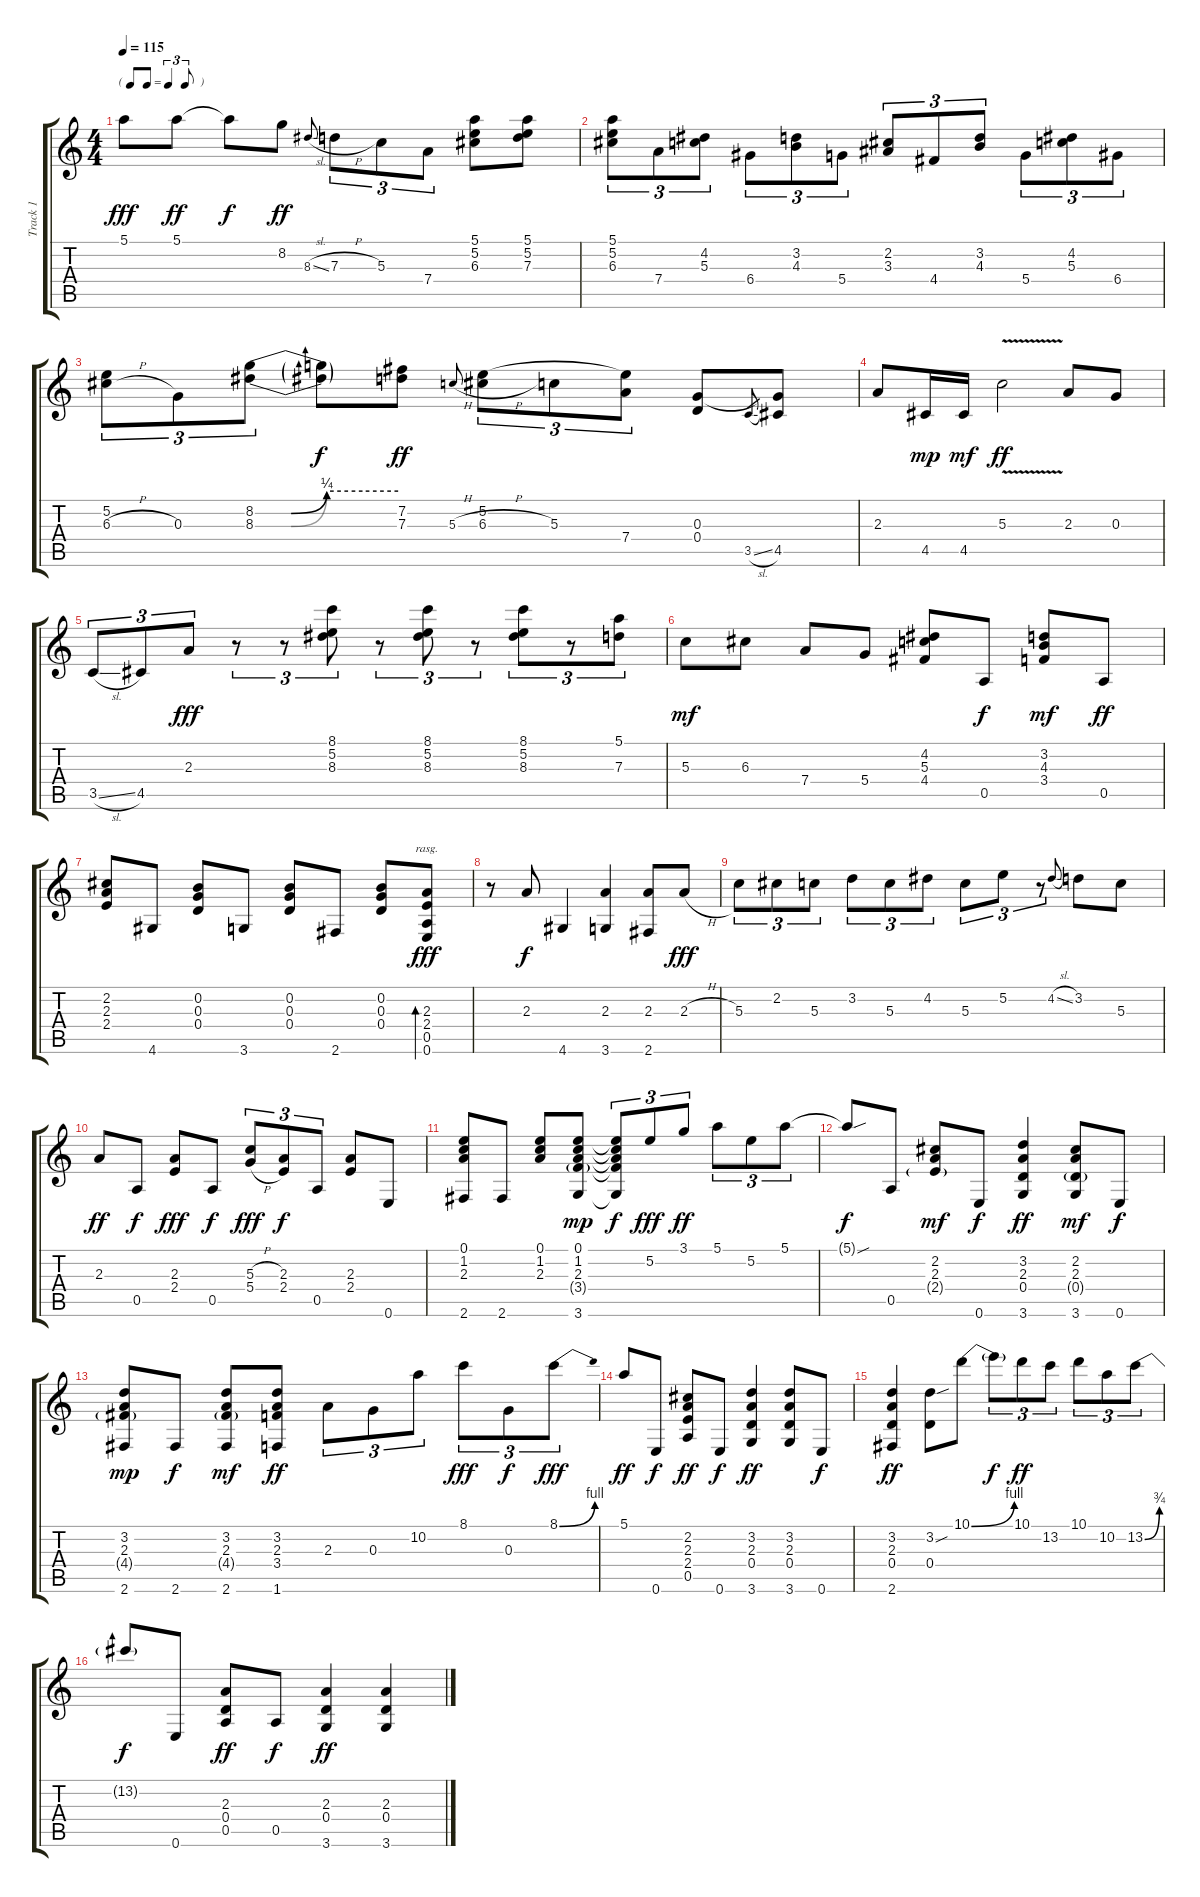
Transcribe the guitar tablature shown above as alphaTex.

\track ("Track 1" "Track 1") {instrument acousticguitarsteel}
\staff {score tabs}
\tuning (E4 B3 G3 D3 A2 E2) {hide}
\ts (4 4)
\tf triplet8th
\tempo 115
\clef g2
\ks c
5.1.8{dy fff} 5.1.8{dy ff} 5.1{t}.8{dy f} 8.2.8{dy ff} 8.3{sl}.8{gr onbeat} 7.3{h}.8{tu (3 2)} 5.3.8{tu (3 2)} 7.4.8{tu (3 2)} (5.1 5.2 6.3).8 (5.1 5.2 7.3).8 |
(5.1 5.2 6.3).8{tu (3 2)} 7.4.8{tu (3 2)} (4.2 5.3).8{tu (3 2)} 6.4.8{tu (3 2)} (3.2 4.3).8{tu (3 2)} 5.4.8{tu (3 2)} (2.2 3.3).8{tu (3 2)} 4.4.8{tu (3 2)} (3.2 4.3).8{tu (3 2)} 5.4.8{tu (3 2)} (4.2 5.3).8{tu (3 2)} 6.4.8{tu (3 2)} |
(5.2 6.3{h}).8{tu (3 2)} 0.3.8{tu (3 2)} (8.2{be (custom 0 0 15 0 30 1 45 1 60 1)} 8.3{be (custom 0 0 15 0 30 1 45 1 60 1)}).8{tu (3 2)} (8.2{t} 8.3{t}).8{dy f} (7.2 7.3).8{dy ff} 5.3{h}.8{gr onbeat} (5.2 6.3{h}).8{tu (3 2)} 5.3.8{tu (3 2)} (5.2{t} 7.4).8{tu (3 2)} (0.3 0.4).8 3.5{sl}.8{gr} (0.3{t} 4.5).8 |
2.3.8 4.5.16{dy mp} 4.5.16{dy mf} 5.3{v}.2{dy ff} 2.3.8 0.3.8 |
3.5{sl}.8{tu (3 2)} 4.5.8{tu (3 2)} 2.3.8{tu (3 2) dy fff} r.8{tu (3 2)} r.8{tu (3 2)} (8.1 5.2 8.3).8{tu (3 2)} r.8{tu (3 2)} (8.1 5.2 8.3).8{tu (3 2)} r.8{tu (3 2)} (8.1 5.2 8.3).8{tu (3 2)} r.8{tu (3 2)} (5.1 7.3).8{tu (3 2)} |
5.3.8{dy mf} 6.3.8 7.4.8 5.4.8 (4.2 5.3 4.4).8 0.5.8{dy f} (3.2 4.3 3.4).8{dy mf} 0.5.8{dy ff} |
(2.2 2.3 2.4).8 4.6.8 (0.2 0.3 0.4).8 3.6.8 (0.2 0.3 0.4).8 2.6.8 (0.2 0.3 0.4).8 (2.3 2.4 0.5 0.6).8{bd 60 rasg ii dy fff} |
r.8 2.3.8{dy f} 4.6.4 (2.3 3.6).4 (2.3 2.6).8 2.3{h}.8{dy fff} |
5.3.8{tu (3 2)} 2.2.8{tu (3 2)} 5.3.8{tu (3 2)} 3.2.8{tu (3 2)} 5.3.8{tu (3 2)} 4.2.8{tu (3 2)} 5.3.8{tu (3 2)} 5.2.8{tu (3 2)} r.8{tu (3 2)} 4.2{sl}.8{gr onbeat} 3.2.8 5.3.8 |
2.3.8{dy ff} 0.5.8{dy f} (2.3 2.4).8{dy fff} 0.5.8{dy f} (5.3{h} 5.4{h}).8{tu (3 2) dy fff} (2.3 2.4).8{tu (3 2) dy f} 0.5.8{tu (3 2)} (2.3 2.4).8 0.6.8 |
(0.1 1.2 2.3 2.6).8 2.6.8 (0.1 1.2 2.3).8 (0.1 1.2 2.3 3.4{g} 3.6).8{dy mp} (0.1{t} 1.2{t} 2.3{t} 3.4{t} 3.6{t}).8{tu (3 2) dy f} 5.2.8{tu (3 2) dy fff} 3.1.8{tu (3 2) dy ff} 5.1.8{tu (3 2)} 5.2.8{tu (3 2)} 5.1.8{tu (3 2)} |
5.1{sou t}.8{dy f} 0.5.8 (2.2 2.3 2.4{g}).8{dy mf} 0.6.8{dy f} (3.2 2.3 0.4 3.6).4{dy ff} (2.2 2.3 0.4{g} 3.6).8{dy mf} 0.6.8{dy f} |
(3.2 2.3 4.4{g} 2.6).8{dy mp} 2.6.8{dy f} (3.2 2.3 4.4{g} 2.6).8{dy mf} (3.2 2.3 3.4 1.6).8{dy ff} 2.3.8{tu (3 2)} 0.3.8{tu (3 2)} 10.2.8{tu (3 2)} 8.1.8{tu (3 2) dy fff} 0.3.8{tu (3 2) dy f} 8.1{be (bend 0 0 60 4)}.8{tu (3 2) dy fff} |
5.1.8{dy ff} 0.6.8{dy f} (2.2 2.3 2.4 0.5).8{dy ff} 0.6.8{dy f} (3.2 2.3 0.4 3.6).4{dy ff} (3.2 2.3 0.4 3.6).8 0.6.8{dy f} |
(3.2 2.3 0.4 2.6).4{dy ff} (3.2{sou} 0.4).8 10.1{be (bend 0 0 60 4)}.8 10.1{t}.8{tu (3 2) dy f} 10.1.8{tu (3 2) dy ff} 13.2.8{tu (3 2)} 10.1.8{tu (3 2)} 10.2.8{tu (3 2)} 13.2{be (bend 0 0 60 3)}.8{tu (3 2)} |
13.2{t}.8{dy f} 0.6.8 (2.3 0.4 0.5).8{dy ff} 0.5.8{dy f} (2.3 0.4 3.6).4{dy ff} (2.3 0.4 3.6).4
